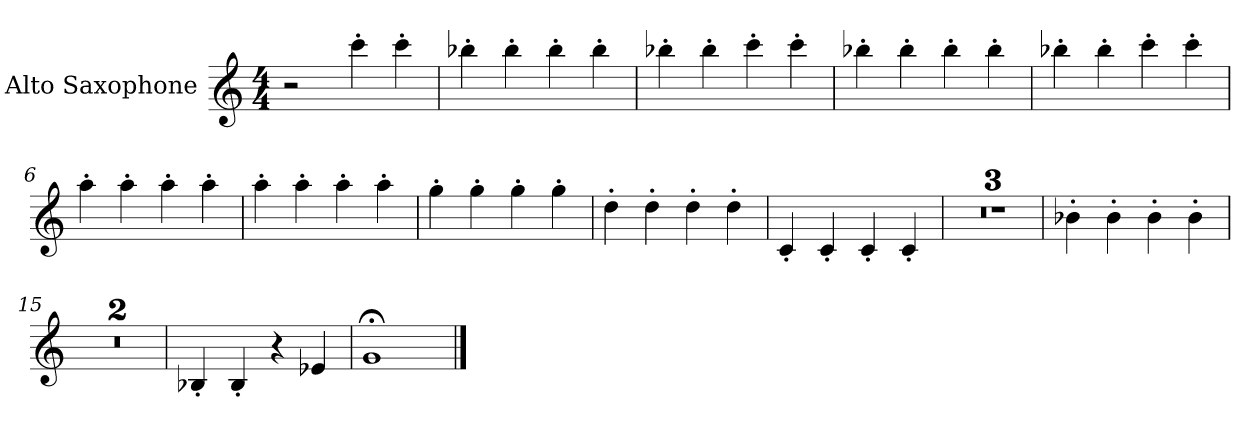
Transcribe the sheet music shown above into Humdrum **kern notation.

**kern
*part1
*staff1
*I"Alto Saxophone
*I'A. Sax.
*clefG2
*ITrd5c9
*k[b-e-a-]
*M4/4
*MM120
=1
2r
4ee-'\
4ee-'\
=2
4dd-X'\
4dd-'\
4dd-'\
4dd-'\
=3
4dd-X'\
4dd-'\
4ee-'\
4ee-'\
=4
4dd-X'\
4dd-'\
4dd-'\
4dd-'\
=5
4dd-X'\
4dd-'\
4ee-'\
4ee-'\
=6
4cc'\
4cc'\
4cc'\
4cc'\
=7
4cc'\
4cc'\
4cc'\
4cc'\
=8
4b-'\
4b-'\
4b-'\
4b-'\
!!LO:LB:g=z
=9
4f'\
4f'\
4f'\
4f'\
=10
4E-'/
4E-'/
4E-'/
4E-'/
=11
1r
=12
1r
=13
1r
=14
4d-X'\
4d-'\
4d-'\
4d-'\
=15
1r
=16
1r
=17
4D-X'/
4D-'/
4r
4G-X/
=18
1B-;<
==
*-
